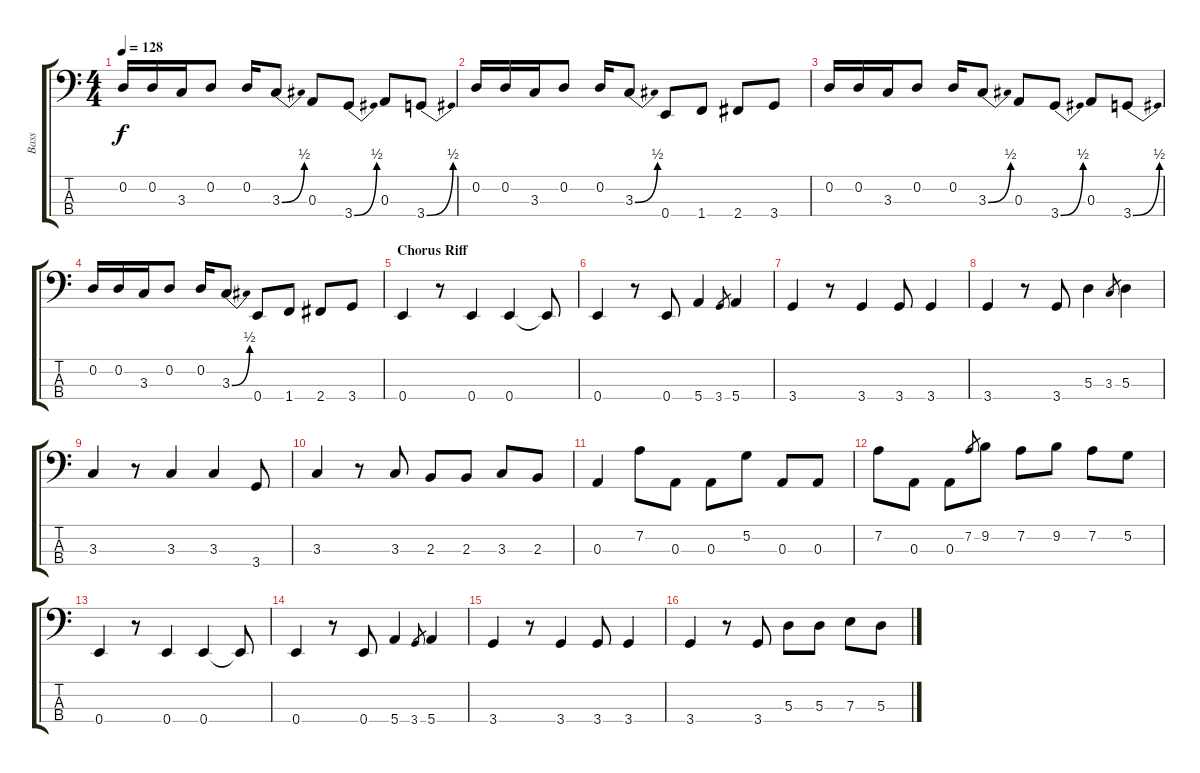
\track ("Bass" "Bass") {instrument electricbassfinger}
\staff {score tabs}
\tuning (G2 D2 A1 E1) {hide}
\ts (4 4)
\tempo 128
\clef f4
\ks c
0.2.16{dy f} 0.2.16 3.3.16 0.2.8 0.2.16 3.3{be (bend 0 0 60 2)}.8 0.3.8 3.4{be (bend 0 0 60 2)}.8 0.3.8 3.4{be (bend 0 0 60 2)}.8 |
0.2.16 0.2.16 3.3.16 0.2.8 0.2.16 3.3{be (bend 0 0 60 2)}.8 0.4.8 1.4.8 2.4.8 3.4.8 |
0.2.16 0.2.16 3.3.16 0.2.8 0.2.16 3.3{be (bend 0 0 60 2)}.8 0.3.8 3.4{be (bend 0 0 60 2)}.8 0.3.8 3.4{be (bend 0 0 60 2)}.8 |
0.2.16 0.2.16 3.3.16 0.2.8 0.2.16 3.3{be (bend 0 0 60 2)}.8 0.4.8 1.4.8 2.4.8 3.4.8 |
\section ("" "Chorus Riff")
0.4.4 r.8 0.4.4 0.4.4 0.4{t}.8 |
0.4.4 r.8 0.4.8 5.4.4 3.4.8{gr} 5.4.4 |
3.4.4 r.8 3.4.4 3.4.8 3.4.4 |
3.4.4 r.8 3.4.8 5.3.4 3.3.8{gr} 5.3.4 |
3.3.4 r.8 3.3.4 3.3.4 3.4.8 |
3.3.4 r.8 3.3.8 2.3.8 2.3.8 3.3.8 2.3.8 |
0.3.4 7.2.8 0.3.8 0.3.8 5.2.8 0.3.8 0.3.8 |
7.2.8 0.3.8 0.3.8 7.2.8{gr} 9.2.8 7.2.8 9.2.8 7.2.8 5.2.8 |
0.4.4 r.8 0.4.4 0.4.4 0.4{t}.8 |
0.4.4 r.8 0.4.8 5.4.4 3.4.8{gr} 5.4.4 |
3.4.4 r.8 3.4.4 3.4.8 3.4.4 |
3.4.4 r.8 3.4.8 5.3.8 5.3.8 7.3.8 5.3.8
